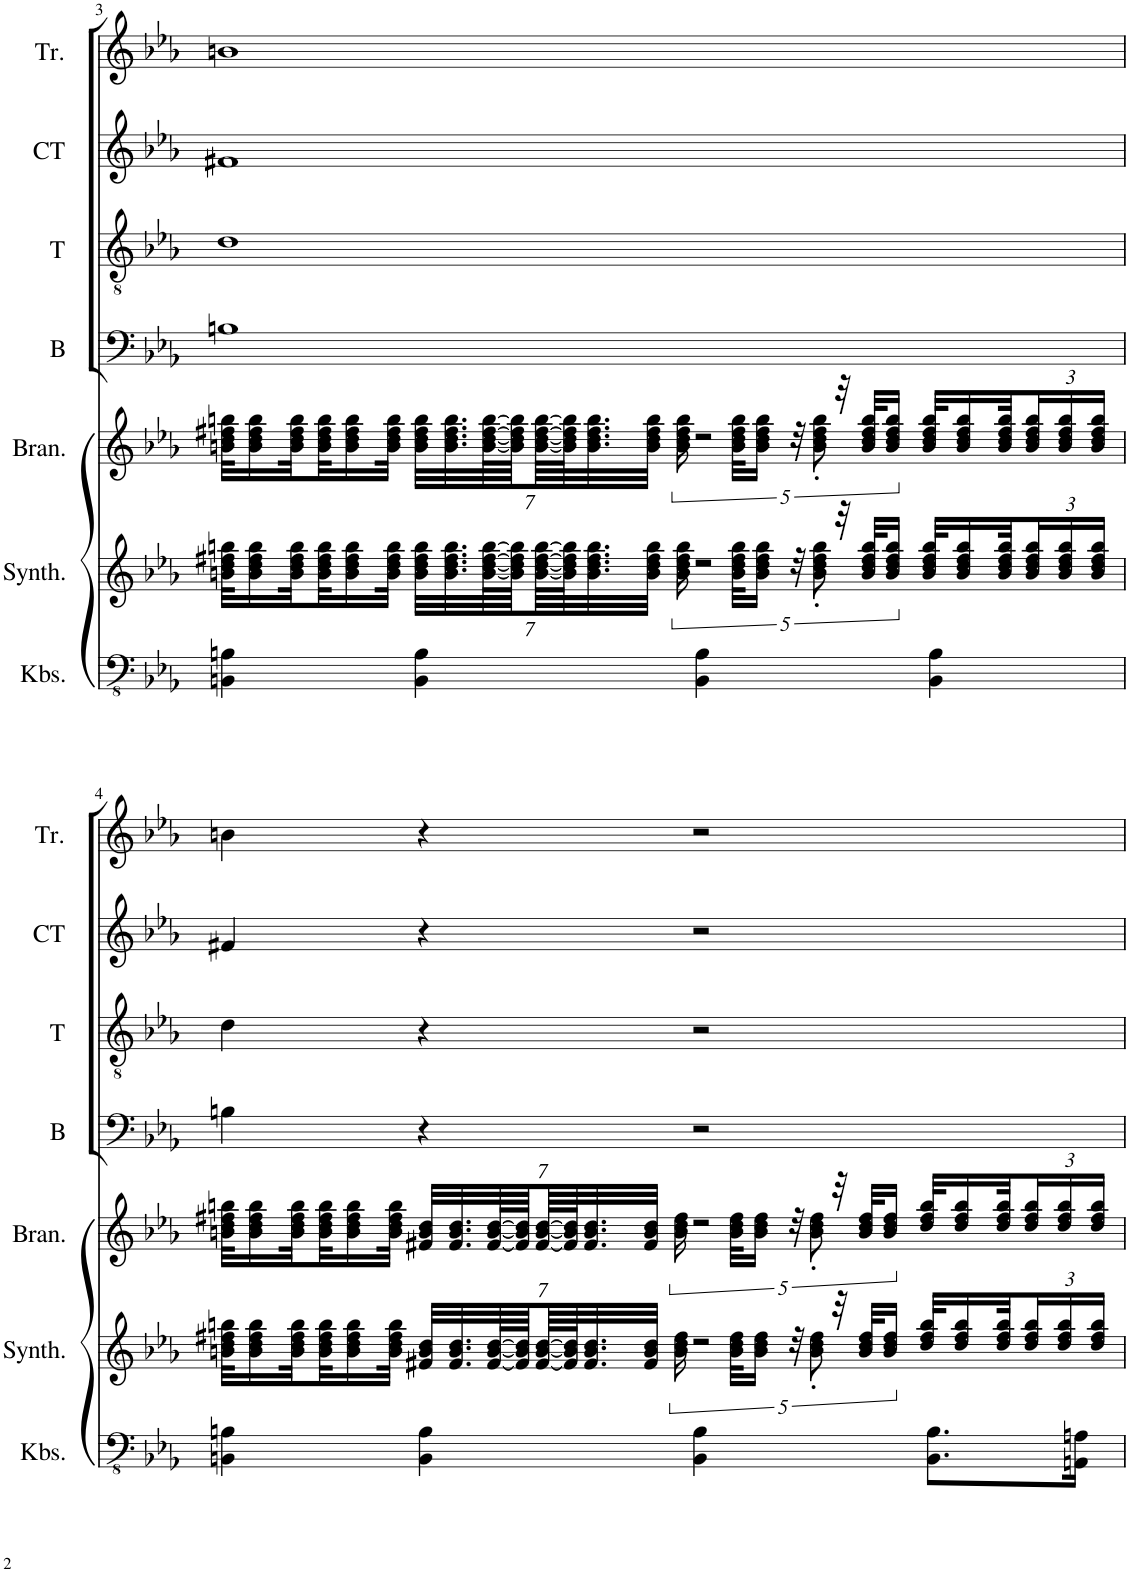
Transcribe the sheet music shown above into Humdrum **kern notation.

**kern	**kern	**kern	**kern	**kern	**kern	**kern
*part7	*part6	*part5	*part4	*part3	*part2	*part1
*staff7	*staff6	*staff5	*staff4	*staff3	*staff2	*staff1
*I"Kontrabasse,  Strings-L1	*I"Synthesizer,  Strings-R2	*I"Bratschen,  Strings-R1	*I"Bass	*I"Tenor	*I"Countertenor	*I"Treble
*I'Kbs.	*I'Synth.	*I'Bran.	*I'B	*I'T	*I'CT	*I'Tr.
!!LO:PB:g=z
*clefFv4	*clefG2	*clefG2	*clefF4	*clefGv2	*clefG2	*clefG2
*	*	*	*	*ITrd4c7	*ITrd1c2	*ITrd-7c-12
*k[b-e-a-]	*k[b-e-a-]	*k[b-e-a-]	*k[b-e-a-]	*k[b-e-a-]	*k[b-e-a-]	*k[b-e-a-]
*M4/4	*M4/4	*M4/4	*M4/4	*M4/4	*M4/4	*M4/4
*met(c)	*met(c)	*met(c)	*met(c)	*met(c)	*met(c)	*met(c)
=3	=3	=3	=3	=3	=3	=3
*	*^	*^	*	*	*	*
4BBBn\ 4BBn\	32bn\ 32dd\ 32ff#X\ 32bbn\KLL	8ryy	32bn\ 32dd\ 32ff#X\ 32bbn\KLL	8ryy	1Bn	1d	1f#X	1bn
.	16b\ 16dd\ 16ff#\ 16bb\	.	16b\ 16dd\ 16ff#\ 16bb\	.	.	.	.	.
.	32b\ 32dd\ 32ff#\ 32bb\L	.	32b\ 32dd\ 32ff#\ 32bb\L	.	.	.	.	.
*	*v	*v	*	*	*	*	*	*
*	*	*v	*v	*	*	*	*
.	32b\ 32dd\ 32ff#\ 32bb\J	32b\ 32dd\ 32ff#\ 32bb\J	.	.	.	.
.	16b\ 16dd\ 16ff#\ 16bb\	16b\ 16dd\ 16ff#\ 16bb\	.	.	.	.
.	32b\ 32dd\ 32ff#\ 32bb\JJk	32b\ 32dd\ 32ff#\ 32bb\JJk	.	.	.	.
*	*Xbrackettup	*Xbrackettup	*	*	*	*
4BBB\ 4BB\	28b\ 28dd\ 28ff#\ 28bb\LLL	28b\ 28dd\ 28ff#\ 28bb\LLL	.	.	.	.
.	28.b\ 28.dd\ 28.ff#\ 28.bb\	28.b\ 28.dd\ 28.ff#\ 28.bb\	.	.	.	.
.	[56b\ [56dd\ [56ff#\ [56bb\L	[56b\ [56dd\ [56ff#\ [56bb\L	.	.	.	.
.	6720ryy	6720ryy	.	.	.	.
.	56b\] 56dd\] 56ff#\] 56bb\]	56b\] 56dd\] 56ff#\] 56bb\]	.	.	.	.
.	[56b\ [56dd\ [56ff#\ [56bb\	[56b\ [56dd\ [56ff#\ [56bb\	.	.	.	.
.	56b\] 56dd\] 56ff#\] 56bb\]J	56b\] 56dd\] 56ff#\] 56bb\]J	.	.	.	.
.	13440ryy	13440ryy	.	.	.	.
.	28.b\ 28.dd\ 28.ff#\ 28.bb\	28.b\ 28.dd\ 28.ff#\ 28.bb\	.	.	.	.
.	28b\ 28dd\ 28ff#\ 28bb\JJJ	28b\ 28dd\ 28ff#\ 28bb\JJJ	.	.	.	.
4BBB\ 4BB\	.	.	.	.	.	.
*	*brackettup	*brackettup	*	*	*	*
.	20b\ 20dd\ 20ff#\ 20bb\	20b\ 20dd\ 20ff#\ 20bb\	.	.	.	.
.	2r	2r	.	.	.	.
*	*^	*^	*	*	*	*
.	.	8b\' 8dd\' 8ff#\' 8bb\'	.	8b\' 8dd\' 8ff#\' 8bb\'	.	.	.	.
4BBB\ 4BB\	.	4480%3361ryy	.	4480%3361ryy	.	.	.	.
4480%2241ryy	.	.	.	.	4480%2241ryy	4480%2241ryy	4480%2241ryy	4480%2241ryy
.	40b\ 40dd\ 40ff#\ 40bb\KLL	.	40b\ 40dd\ 40ff#\ 40bb\KLL	.	.	.	.	.
.	20b\ 20dd\ 20ff#\ 20bb\JJ	.	20b\ 20dd\ 20ff#\ 20bb\JJ	.	.	.	.	.
.	40r	.	40r	.	.	.	.	.
.	40r	.	40r	.	.	.	.	.
.	40b/ 40dd/ 40ff#/ 40bb/KLL	.	40b/ 40dd/ 40ff#/ 40bb/KLL	.	.	.	.	.
.	20b/ 20dd/ 20ff#/ 20bb/JJ	.	20b/ 20dd/ 20ff#/ 20bb/JJ	.	.	.	.	.
.	32b/ 32dd/ 32ff#/ 32bb/KLL	.	32b/ 32dd/ 32ff#/ 32bb/KLL	.	.	.	.	.
.	16b/ 16dd/ 16ff#/ 16bb/	.	16b/ 16dd/ 16ff#/ 16bb/	.	.	.	.	.
.	32b/ 32dd/ 32ff#/ 32bb/K	.	32b/ 32dd/ 32ff#/ 32bb/K	.	.	.	.	.
*	*Xbrackettup	*	*Xbrackettup	*	*	*	*	*
.	24b/ 24dd/ 24ff#/ 24bb/	.	24b/ 24dd/ 24ff#/ 24bb/	.	.	.	.	.
.	24b/ 24dd/ 24ff#/ 24bb/	.	24b/ 24dd/ 24ff#/ 24bb/	.	.	.	.	.
.	24b/ 24dd/ 24ff#/ 24bb/JJ	.	24b/ 24dd/ 24ff#/ 24bb/JJ	.	.	.	.	.
!!LO:LB:g=z
=4	=4	=4	=4	=4	=4	=4	=4	=4
4BBBn\ 4BBn\	32bn\ 32dd\ 32ff#X\ 32bbn\KLL	8ryy	32bn\ 32dd\ 32ff#X\ 32bbn\KLL	8ryy	4Bn\	4d\	4f#X/	4bn\
.	16b\ 16dd\ 16ff#\ 16bb\	.	16b\ 16dd\ 16ff#\ 16bb\	.	.	.	.	.
.	32b\ 32dd\ 32ff#\ 32bb\L	.	32b\ 32dd\ 32ff#\ 32bb\L	.	.	.	.	.
*	*v	*v	*	*	*	*	*	*
*	*	*v	*v	*	*	*	*
.	32b\ 32dd\ 32ff#\ 32bb\J	32b\ 32dd\ 32ff#\ 32bb\J	.	.	.	.
.	16b\ 16dd\ 16ff#\ 16bb\	16b\ 16dd\ 16ff#\ 16bb\	.	.	.	.
.	32b\ 32dd\ 32ff#\ 32bb\JJk	32b\ 32dd\ 32ff#\ 32bb\JJk	.	.	.	.
4BBB\ 4BB\	28f#X/ 28b/ 28dd/LLL	28f#X/ 28b/ 28dd/LLL	4r	4r	4r	4r
.	28.f#/ 28.b/ 28.dd/	28.f#/ 28.b/ 28.dd/	.	.	.	.
.	[56f#/ [56b/ [56dd/L	[56f#/ [56b/ [56dd/L	.	.	.	.
.	6720ryy	6720ryy	.	.	.	.
.	56f#/] 56b/] 56dd/]	56f#/] 56b/] 56dd/]	.	.	.	.
.	[56f#/ [56b/ [56dd/	[56f#/ [56b/ [56dd/	.	.	.	.
.	56f#/] 56b/] 56dd/]J	56f#/] 56b/] 56dd/]J	.	.	.	.
.	13440ryy	13440ryy	.	.	.	.
.	28.f#/ 28.b/ 28.dd/	28.f#/ 28.b/ 28.dd/	.	.	.	.
.	28f#/ 28b/ 28dd/JJJ	28f#/ 28b/ 28dd/JJJ	.	.	.	.
4BBB\ 4BB\	.	.	2r	2r	2r	2r
*	*brackettup	*brackettup	*	*	*	*
.	20b\ 20dd\ 20ff#\	20b\ 20dd\ 20ff#\	.	.	.	.
.	2r	2r	.	.	.	.
*	*^	*^	*	*	*	*
.	.	8b\' 8dd\' 8ff#\'	.	8b\' 8dd\' 8ff#\'	.	.	.	.
8.BBB\ 8.BB\L	.	4480%3361ryy	.	4480%3361ryy	.	.	.	.
16AAAn\ 16AAn\Jk	.	.	.	.	.	.	.	.
4480%2241ryy	.	.	.	.	4480%2241ryy	4480%2241ryy	4480%2241ryy	4480%2241ryy
.	40b\ 40dd\ 40ff#\KLL	.	40b\ 40dd\ 40ff#\KLL	.	.	.	.	.
.	20b\ 20dd\ 20ff#\JJ	.	20b\ 20dd\ 20ff#\JJ	.	.	.	.	.
.	40r	.	40r	.	.	.	.	.
.	40r	.	40r	.	.	.	.	.
.	40b/ 40dd/ 40ff#/KLL	.	40b/ 40dd/ 40ff#/KLL	.	.	.	.	.
.	20b/ 20dd/ 20ff#/JJ	.	20b/ 20dd/ 20ff#/JJ	.	.	.	.	.
.	32dd/ 32ff#/ 32bb/KLL	.	32dd/ 32ff#/ 32bb/KLL	.	.	.	.	.
.	16dd/ 16ff#/ 16bb/	.	16dd/ 16ff#/ 16bb/	.	.	.	.	.
.	32dd/ 32ff#/ 32bb/K	.	32dd/ 32ff#/ 32bb/K	.	.	.	.	.
*	*Xbrackettup	*	*Xbrackettup	*	*	*	*	*
.	24dd/ 24ff#/ 24bb/	.	24dd/ 24ff#/ 24bb/	.	.	.	.	.
.	24dd/ 24ff#/ 24bb/	.	24dd/ 24ff#/ 24bb/	.	.	.	.	.
.	24dd/ 24ff#/ 24bb/JJ	.	24dd/ 24ff#/ 24bb/JJ	.	.	.	.	.
*	*v	*v	*	*	*	*	*	*
*	*	*v	*v	*	*	*	*
=	=	=	=	=	=	=
*-	*-	*-	*-	*-	*-	*-
